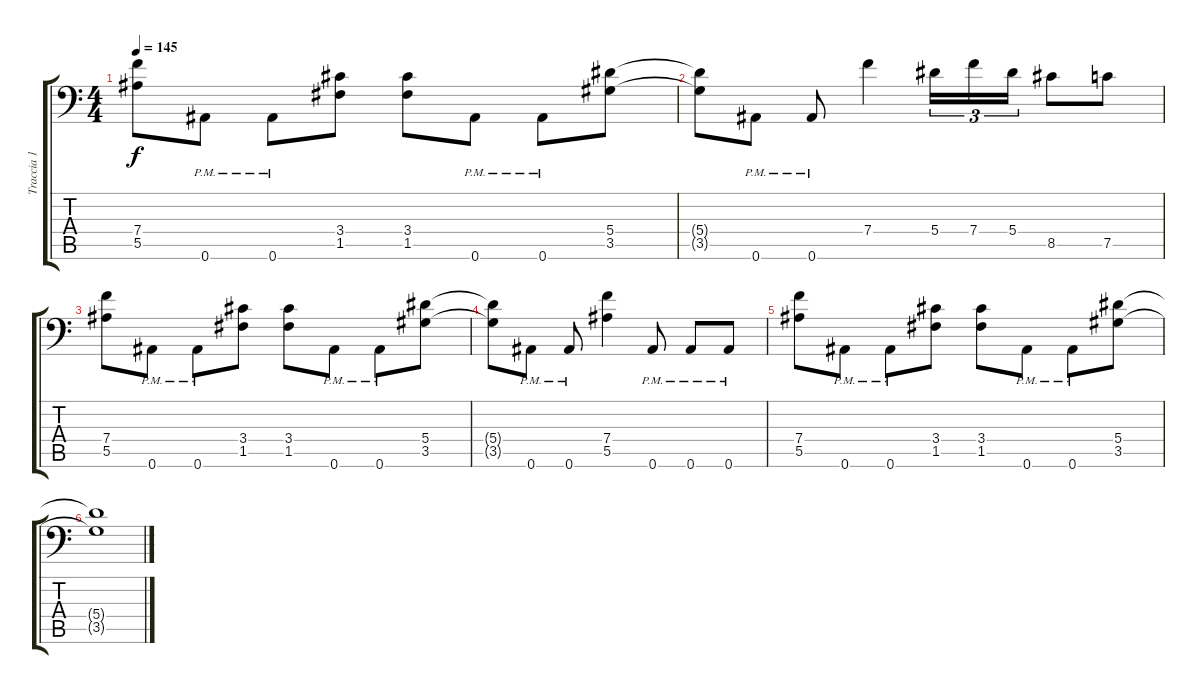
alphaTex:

\track ("Traccia 1" "Traccia 1") {instrument distortionguitar}
\staff {score tabs}
\tuning (C4 G3 Eb3 Bb2 F2 Bb1) {hide}
\ts (4 4)
\tempo 145
\clef f4
\ks c
(7.4 5.5).8{dy f} 0.6{pm}.8 0.6{pm}.8 (3.4 1.5).8 (3.4 1.5).8 0.6{pm}.8 0.6{pm}.8 (5.4 3.5).8 |
(5.4{t} 3.5{t}).8 0.6{pm}.8 0.6{pm}.8 7.4.4 5.4.16{tu (3 2)} 7.4.16{tu (3 2)} 5.4.16{tu (3 2)} 8.5.8 7.5.8 |
(7.4 5.5).8 0.6{pm}.8 0.6{pm}.8 (3.4 1.5).8 (3.4 1.5).8 0.6{pm}.8 0.6{pm}.8 (5.4 3.5).8 |
(5.4{t} 3.5{t}).8 0.6{pm}.8 0.6{pm}.8 (7.4 5.5).4 0.6{pm}.8 0.6{pm}.8 0.6{pm}.8 |
(7.4 5.5).8 0.6{pm}.8 0.6{pm}.8 (3.4 1.5).8 (3.4 1.5).8 0.6{pm}.8 0.6{pm}.8 (5.4 3.5).8 |
(5.4{t} 3.5{t}).1
